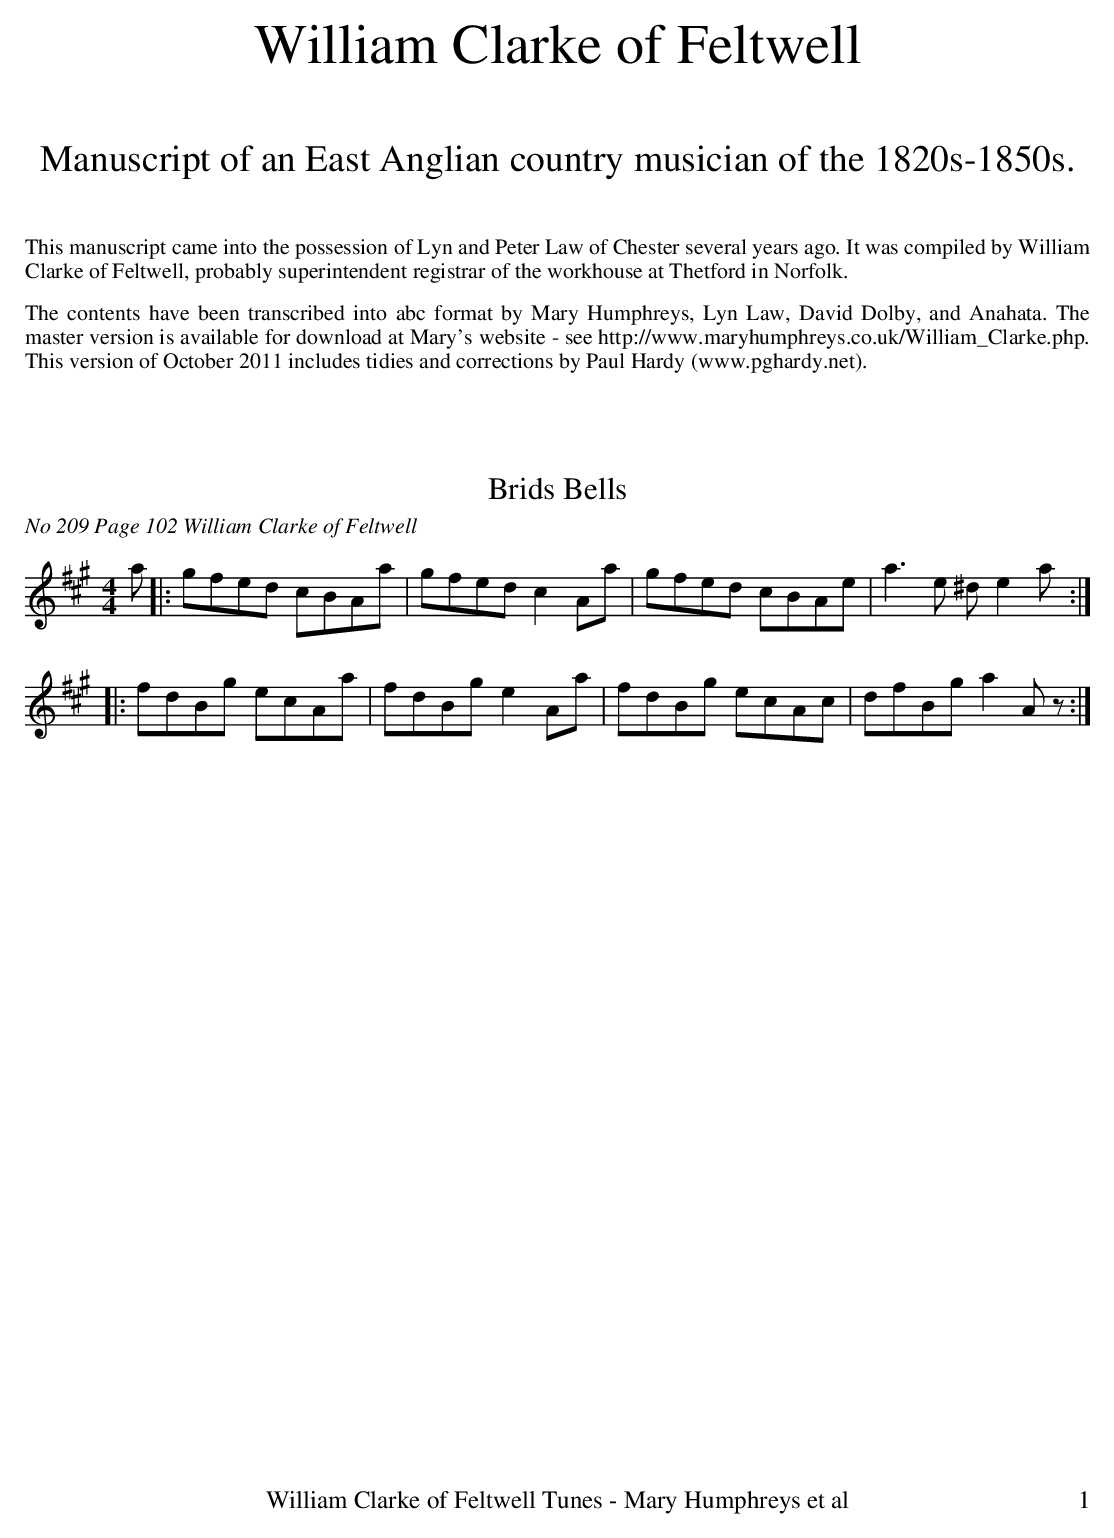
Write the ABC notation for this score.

X:1
T:Brids Bells
O:No 209 Page 102 William Clarke of Feltwell
M:4/4
L:1/8
K:A
a|:gfed cBAa|gfedc2Aa|gfed cBAe|a3e ^de2a:|
|:fdBg ecAa|fdBge2Aa|fdBg ecAc|dfBga2Az:|
